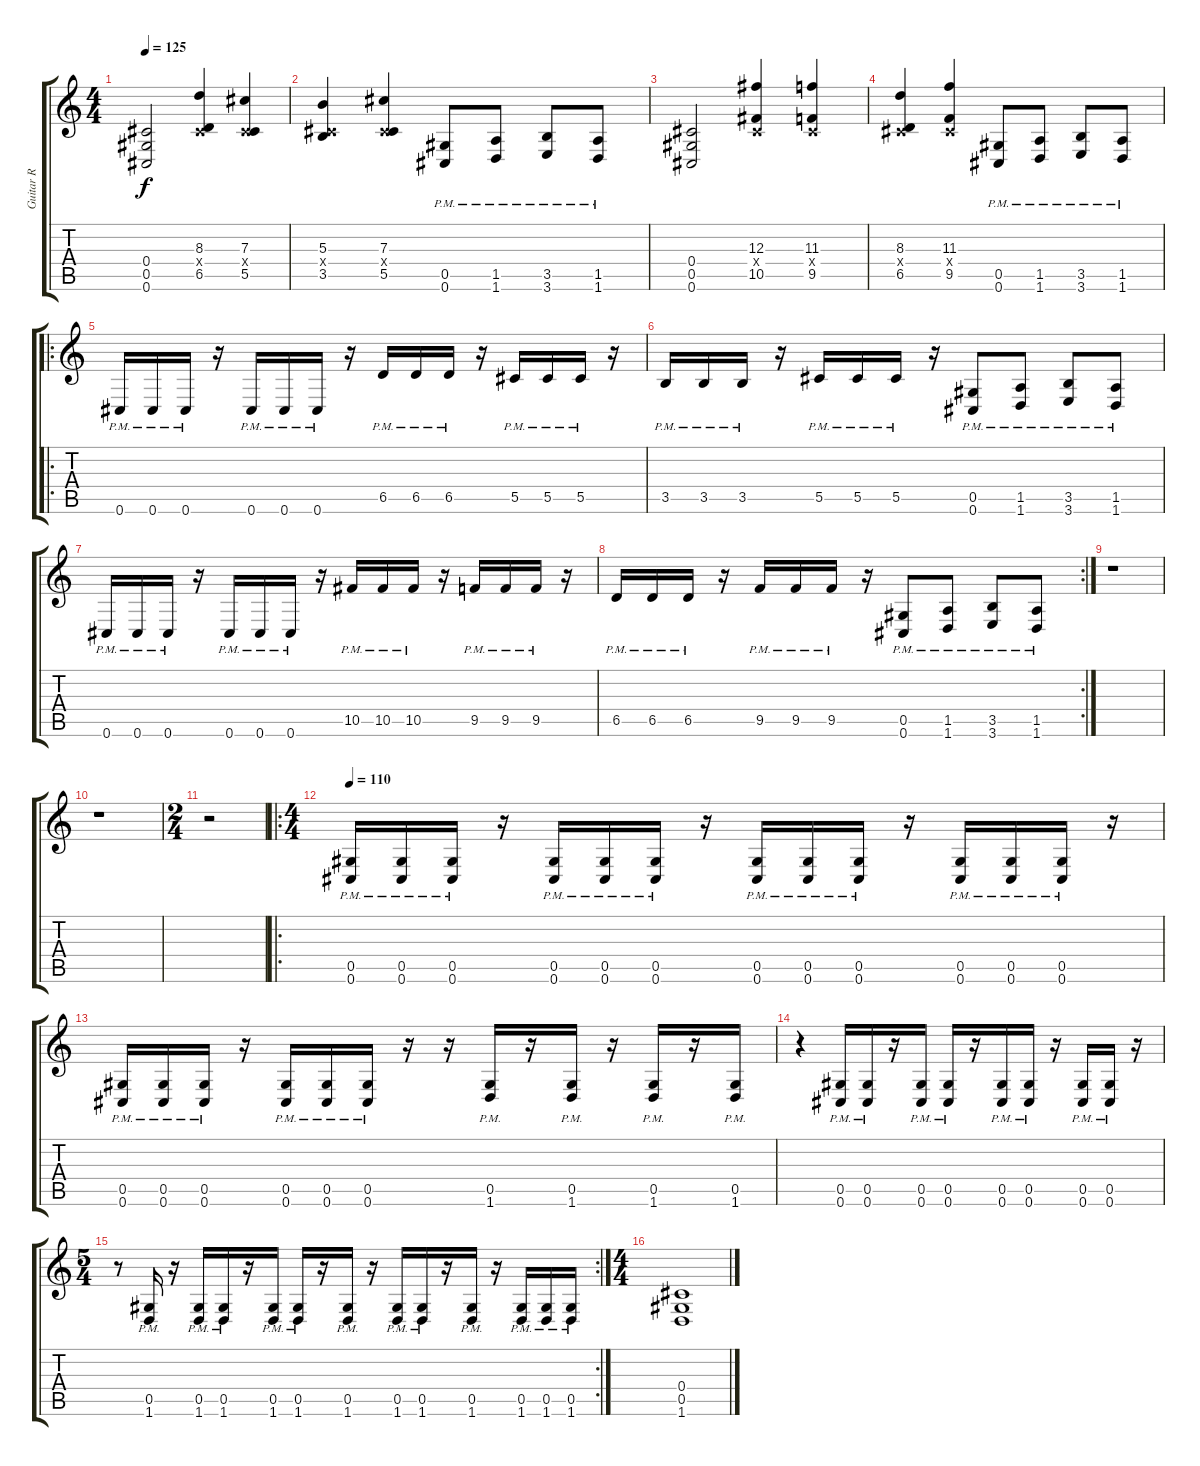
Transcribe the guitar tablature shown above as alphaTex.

\track ("Guitar R" "Guitar R") {instrument distortionguitar}
\staff {score tabs}
\tuning (Eb4 Bb3 Gb3 Db3 Ab2 Db2) {hide}
\ts (4 4)
\tempo 125
\clef g2
\ks c
(0.4 0.5 0.6).2{dy f} (8.3 0.4{x} 6.5).4 (7.3 0.4{x} 5.5).4 |
(5.3 0.4{x} 3.5).4 (7.3 0.4{x} 5.5).4 (0.5{pm} 0.6{pm}).8 (1.5{pm} 1.6{pm}).8 (3.5{pm} 3.6{pm}).8 (1.5{pm} 1.6{pm}).8 |
(0.4 0.5 0.6).2 (12.3 0.4{x} 10.5).4 (11.3 0.4{x} 9.5).4 |
(8.3 0.4{x} 6.5).4 (11.3 0.4{x} 9.5).4 (0.5{pm} 0.6{pm}).8 (1.5{pm} 1.6{pm}).8 (3.5{pm} 3.6{pm}).8 (1.5{pm} 1.6{pm}).8 |
\ro
0.6{pm}.16 0.6{pm}.16 0.6{pm}.16 r.16 0.6{pm}.16 0.6{pm}.16 0.6{pm}.16 r.16 6.5{pm}.16 6.5{pm}.16 6.5{pm}.16 r.16 5.5{pm}.16 5.5{pm}.16 5.5{pm}.16 r.16 |
3.5{pm}.16 3.5{pm}.16 3.5{pm}.16 r.16 5.5{pm}.16 5.5{pm}.16 5.5{pm}.16 r.16 (0.5{pm} 0.6{pm}).8 (1.5{pm} 1.6{pm}).8 (3.5{pm} 3.6{pm}).8 (1.5{pm} 1.6{pm}).8 |
0.6{pm}.16 0.6{pm}.16 0.6{pm}.16 r.16 0.6{pm}.16 0.6{pm}.16 0.6{pm}.16 r.16 10.5{pm}.16 10.5{pm}.16 10.5{pm}.16 r.16 9.5{pm}.16 9.5{pm}.16 9.5{pm}.16 r.16 |
\rc 2
6.5{pm}.16 6.5{pm}.16 6.5{pm}.16 r.16 9.5{pm}.16 9.5{pm}.16 9.5{pm}.16 r.16 (0.5{pm} 0.6{pm}).8 (1.5{pm} 1.6{pm}).8 (3.5{pm} 3.6{pm}).8 (1.5{pm} 1.6{pm}).8 |
r.1 |
r.1 |
\ts (2 4)
r.2 |
\ro
\ts (4 4)
\tempo 110
(0.5{pm} 0.6{pm}).16 (0.5{pm} 0.6{pm}).16 (0.5{pm} 0.6{pm}).16 r.16 (0.5{pm} 0.6{pm}).16 (0.5{pm} 0.6{pm}).16 (0.5{pm} 0.6{pm}).16 r.16 (0.5{pm} 0.6{pm}).16 (0.5{pm} 0.6{pm}).16 (0.5{pm} 0.6{pm}).16 r.16 (0.5{pm} 0.6{pm}).16 (0.5{pm} 0.6{pm}).16 (0.5{pm} 0.6{pm}).16 r.16 |
(0.5{pm} 0.6{pm}).16 (0.5{pm} 0.6{pm}).16 (0.5{pm} 0.6{pm}).16 r.16 (0.5{pm} 0.6{pm}).16 (0.5{pm} 0.6{pm}).16 (0.5{pm} 0.6{pm}).16 r.16 r.16 (0.5{pm} 1.6{pm}).16 r.16 (0.5{pm} 1.6{pm}).16 r.16 (0.5{pm} 1.6{pm}).16 r.16 (0.5{pm} 1.6{pm}).16 |
r.4 (0.5{pm} 0.6{pm}).16 (0.5{pm} 0.6{pm}).16 r.16 (0.5{pm} 0.6{pm}).16 (0.5{pm} 0.6{pm}).16 r.16 (0.5{pm} 0.6{pm}).16 (0.5{pm} 0.6{pm}).16 r.16 (0.5{pm} 0.6{pm}).16 (0.5{pm} 0.6{pm}).16 r.16 |
\rc 2
\ts (5 4)
r.8 (0.5{pm} 1.6{pm}).16 r.16 (0.5{pm} 1.6{pm}).16 (0.5{pm} 1.6{pm}).16 r.16 (0.5{pm} 1.6{pm}).16 (0.5{pm} 1.6{pm}).16 r.16 (0.5{pm} 1.6{pm}).16 r.16 (0.5{pm} 1.6{pm}).16 (0.5{pm} 1.6{pm}).16 r.16 (0.5{pm} 1.6{pm}).16 r.16 (0.5{pm} 1.6{pm}).16 (0.5{pm} 1.6{pm}).16 (0.5{pm} 1.6{pm}).16 |
\ts (4 4)
(0.4 0.5 1.6).1
